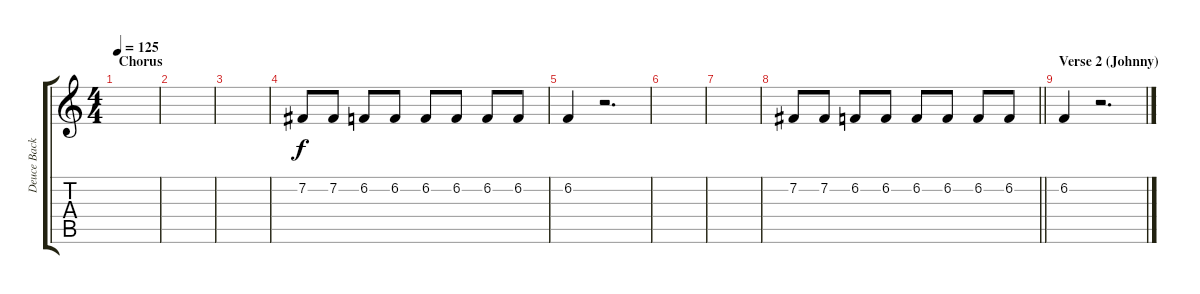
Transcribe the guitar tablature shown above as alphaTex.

\track ("Deuce Backing Vocals" "Deuce Back") {instrument clarinet}
\staff {score tabs}
\tuning (E4 B3 G3 D3 A2 E2) {hide}
\ts (4 4)
\section ("" "Chorus")
\tempo 125
\clef g2
\ks c
|
|
|
7.2.8 7.2.8 6.2.8 6.2.8 6.2.8 6.2.8 6.2.8 6.2.8 |
6.2.4 r.2{d} |
|
|
\barLineRight lightlight
7.2.8 7.2.8 6.2.8 6.2.8 6.2.8 6.2.8 6.2.8 6.2.8 |
\section ("" "Verse 2 (Johnny)")
6.2.4 r.2{d}
